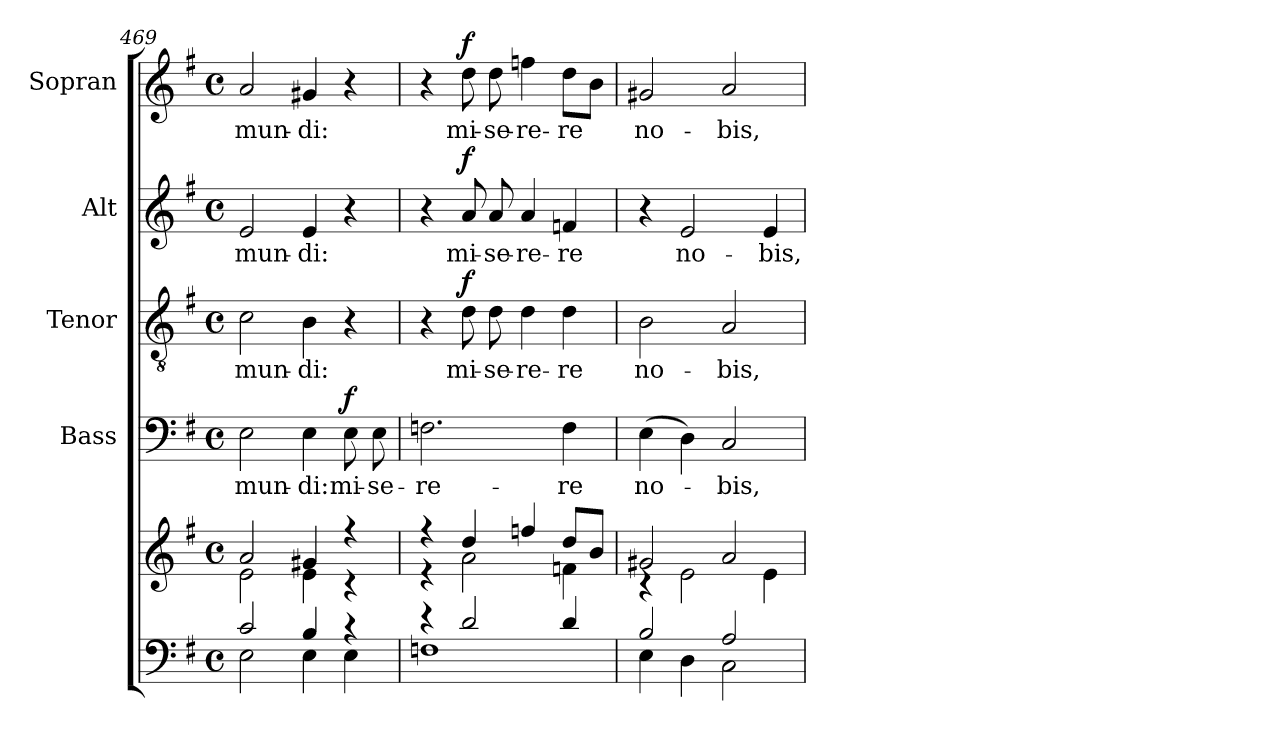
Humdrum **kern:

**kern	**kern	**kern	**text	**dynam	**kern	**text	**dynam	**kern	**text	**dynam	**kern	**text	**dynam
*part5	*part5	*part4	*part4	*part4	*part3	*part3	*part3	*part2	*part2	*part2	*part1	*part1	*part1
*staff6	*staff5	*staff4	*staff4	*staff4	*staff3	*staff3	*staff3	*staff2	*staff2	*staff2	*staff1	*staff1	*staff1
*	*	*I"Bass	*	*	*I"Tenor	*	*	*I"Alt	*	*	*I"Sopran	*	*
*	*	*I'B.	*	*	*I'T.	*	*	*I'A.	*	*	*I'S.	*	*
*clefF4	*clefG2	*clefF4	*	*	*clefGv2	*	*	*clefG2	*	*	*clefG2	*	*
*k[f#]	*k[f#]	*k[f#]	*	*	*k[f#]	*	*	*k[f#]	*	*	*k[f#]	*	*
*G:	*G:	*G:	*	*	*G:	*	*	*G:	*	*	*G:	*	*
*M4/4	*M4/4	*M4/4	*	*	*M4/4	*	*	*M4/4	*	*	*M4/4	*	*
*met(c)	*met(c)	*met(c)	*	*	*met(c)	*	*	*met(c)	*	*	*met(c)	*	*
=469	=469	=469	=469	=469	=469	=469	=469	=469	=469	=469	=469	=469	=469
*^	*^	*	*	*	*	*	*	*	*	*	*	*	*
!	!	!	!	!	!LO:LY:b	!	!	!LO:LY:b	!	!	!LO:LY:b	!	!	!LO:LY:b	!
2c/	2E\	2a/	2e\	2E\	mun-	.	2c\	mun-	.	2e/	mun-	.	2a/	mun-	.
!	!	!	!	!	!LO:LY:b	!	!	!LO:LY:b	!	!	!LO:LY:b	!	!	!LO:LY:b	!
4B/	4E\	4g#X/	4e\	4E\	-di:	.	4B\	-di:	.	4e/	-di:	.	4g#X/	-di:	.
!	!	!	!	!	!LO:LY:b	!LO:DY:a	!	!	!	!	!	!	!	!	!
4rc	4E\	4r	4r	8E\	mi-	f	4r	.	.	4r	.	.	4r	.	.
!	!	!	!	!	!LO:LY:b	!	!	!	!	!	!	!	!	!	!
.	.	.	.	8E\	-se-	.	.	.	.	.	.	.	.	.	.
=470	=470	=470	=470	=470	=470	=470	=470	=470	=470	=470	=470	=470	=470	=470	=470
!	!	!	!	!	!LO:LY:b	!	!	!	!	!	!	!	!	!	!
4rd	1Fn	4r	4r	2.Fn\	-re-	.	4r	.	.	4r	.	.	4r	.	.
!	!	!	!	!	!	!	!	!LO:LY:b	!LO:DY:a	!	!LO:LY:b	!LO:DY:a	!	!LO:LY:b	!LO:DY:a
2d/	.	4dd/	2a\	.	.	.	8d\	mi-	f	8a/	mi-	f	8dd\	mi-	f
!	!	!	!	!	!	!	!	!LO:LY:b	!	!	!LO:LY:b	!	!	!LO:LY:b	!
.	.	.	.	.	.	.	8d\	-se-	.	8a/	-se-	.	8dd\	-se-	.
!	!	!	!	!	!	!	!	!LO:LY:b	!	!	!LO:LY:b	!	!	!LO:LY:b	!
.	.	4ffn/	.	.	.	.	4d\	-re-	.	4a/	-re-	.	4ffn\	-re-	.
!	!	!	!	!	!LO:LY:b	!	!	!LO:LY:b	!	!	!LO:LY:b	!	!	!LO:LY:b	!
4d/	.	8dd/L	4fn\	4F\	-re	.	4d\	-re	.	4fn/	-re	.	8dd\L	-re	.
.	.	8b/J	.	.	.	.	.	.	.	.	.	.	8b\J	.	.
=471	=471	=471	=471	=471	=471	=471	=471	=471	=471	=471	=471	=471	=471	=471	=471
!	!	!	!	!	!LO:LY:b	!	!	!LO:LY:b	!	!	!	!	!	!LO:LY:b	!
2B/	4E\	2g#X/	4rB	(>4E\	no-	.	2B\	no-	.	4r	.	.	2g#X/	no-	.
!	!	!	!	!	!	!	!	!	!	!	!LO:LY:b	!	!	!	!
.	4D\	.	2e\	4D\)	.	.	.	.	.	2e/	no-	.	.	.	.
!	!	!	!	!	!LO:LY:b	!	!	!LO:LY:b	!	!	!	!	!	!LO:LY:b	!
2A/	2C\	2a/	.	2C/	-bis,	.	2A/	-bis,	.	.	.	.	2a/	-bis,	.
!	!	!	!	!	!	!	!	!	!	!	!LO:LY:b	!	!	!	!
.	.	.	4e\	.	.	.	.	.	.	4e/	-bis,	.	.	.	.
*v	*v	*	*	*	*	*	*	*	*	*	*	*	*	*	*
*	*v	*v	*	*	*	*	*	*	*	*	*	*	*	*
=	=	=	=	=	=	=	=	=	=	=	=	=	=
*-	*-	*-	*-	*-	*-	*-	*-	*-	*-	*-	*-	*-	*-
